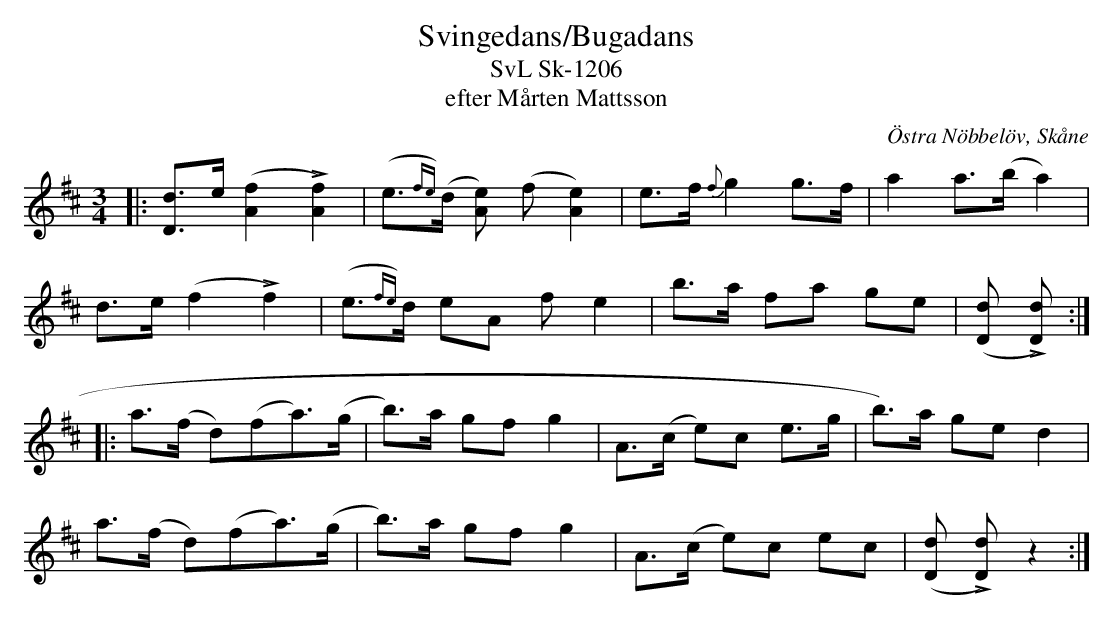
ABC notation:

X:1
T:Svingedans/Bugadans
T:SvL Sk-1206
T:efter Mårten Mattsson
O:Östra Nöbbelöv, Skåne
M:3/4
L:1/8
Q:1/4=108
K:D
|: [dD]>e ([f2A2] L[f2A2]) | (e{fe})>(d [eA]) (f [e2A2]) | e>f {f}g2 g>f | a2 a>(b a2) |
d>e (f2 Lf2) | (e{fe})>d eA f e2| b>a fa ge | ([dD] L[dD]) :|
|: a>(f d)(fa)>(g | b)>a gf g2 | A>(c e)c e>g | b)>a ge d2 |
a>(f d)(fa)>(g | b)>a gf g2 | A>(c e)c ec | ([dD] L[dD]) z2:|
